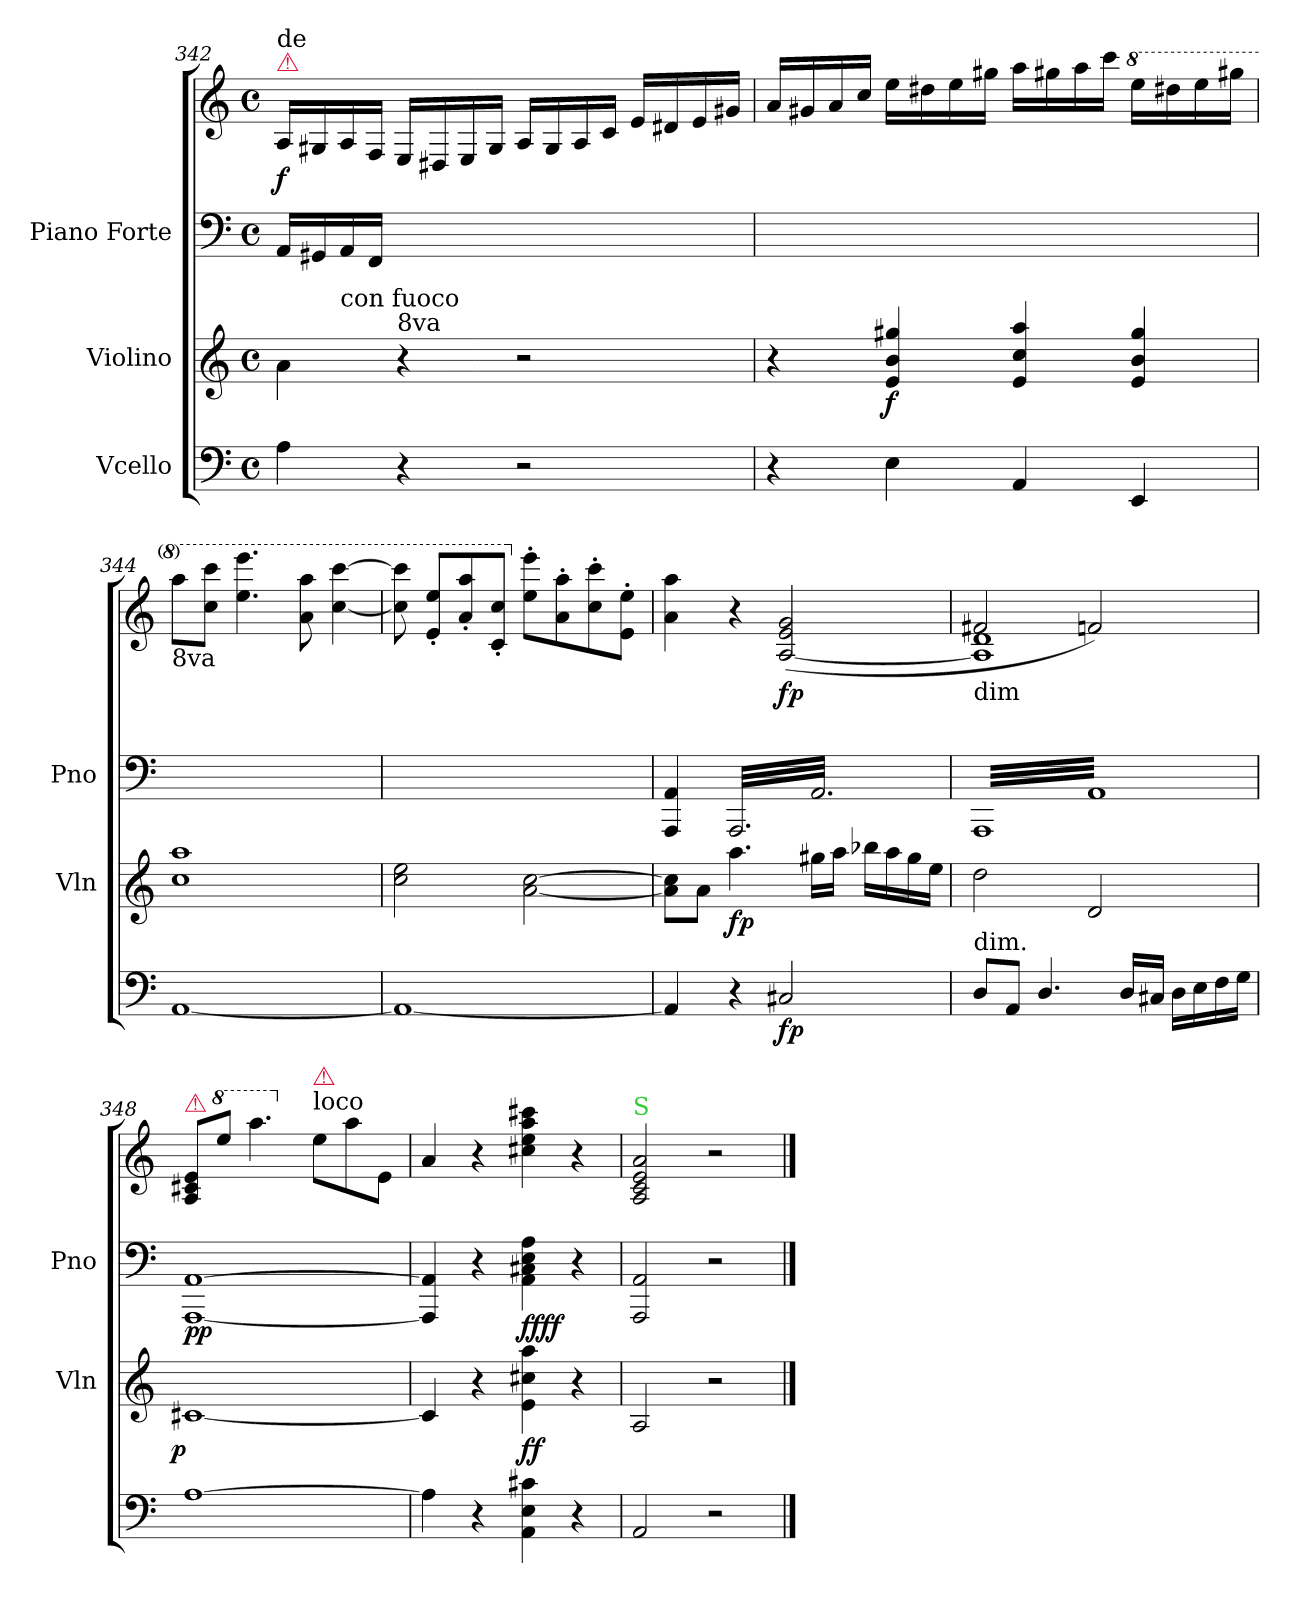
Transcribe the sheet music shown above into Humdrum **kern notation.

**kern	**dynam	**kern	**dynam	**kern	**kern	**dynam
*part3	*part3	*part2	*part2	*part1	*part1	*part1
*staff4	*staff4	*staff3	*staff3	*staff2	*staff1	*staff1/2
*I"Vcello	*	*I"Violino	*	*I"Piano Forte	*	*
*	*	*I'Vln	*	*I'Pno	*	*
*clefF4	*	*clefG2	*	*clefF4	*clefG2	*
*k[]	*	*k[]	*	*k[]	*k[]	*
*M4/4	*	*M4/4	*	*M4/4	*M4/4	*
*met(c)	*	*met(c)	*	*met(c)	*met(c)	*
=342	=342	=342	=342	=342	=342	=342
!	!	!	!	!	!LO:TX:a:color=crimson:t=⚠	!
!	!	!	!	!	!LO:TX:a:t=de	!
4A\	.	4a\	.	16AA/LL	16A/LL	f
.	.	.	.	16GG#X/	16G#X/	.
!	!	!	!	!LO:TX:b:t=con fuoco	!	!
.	.	.	.	16AA/	16A/	.
.	.	.	.	16FF/JJ	16F/JJ	.
!	!	!	!	!LO:TX:b:t=8va	!	!
4r	.	4r	.	16EE/LLyy	16E/LL	.
.	.	.	.	16DD#X/yy	16D#X/	.
.	.	.	.	16EE/yy	16E/	.
.	.	.	.	16GG#/JJyy	16G#/JJ	.
2r	.	2r	.	16AA/LLyy	16A/LL	.
.	.	.	.	16GG#/yy	16G#/	.
.	.	.	.	16AA/yy	16A/	.
.	.	.	.	16C/JJyy	16c/JJ	.
.	.	.	.	16E\LLyy	16e/LL	.
.	.	.	.	16D#X\yy	16d#X/	.
.	.	.	.	16E\yy	16e/	.
.	.	.	.	16G#X\JJyy	16g#X/JJ	.
=343	=343	=343	=343	=343	=343	=343
4r	.	4r	.	16A\LLyy	16a/LL	.
.	.	.	.	16G#X\yy	16g#X/	.
.	.	.	.	16A\yy	16a/	.
.	.	.	.	16c\JJyy	16cc/JJ	.
4E\	.	4e/ 4b/ 4gg#X/	f	16e\LLyy	16ee\LL	.
.	.	.	.	16d#X\yy	16dd#X\	.
.	.	.	.	16e\yy	16ee\	.
.	.	.	.	16g#X\JJyy	16gg#X\JJ	.
4AA/	.	4e/ 4cc/ 4aa/	.	16a\LLyy	16aa\LL	.
.	.	.	.	16g#\yy	16gg#X\	.
.	.	.	.	16a\yy	16aa\	.
.	.	.	.	16cc\JJyy	16ccc\JJ	.
*	*	*	*	*	*8va	*
4EE/	.	4e/ 4b/ 4gg#/	.	16ee\LLyy	16eee\LL	.
.	.	.	.	16dd#X\yy	16ddd#X\	.
.	.	.	.	16ee\yy	16eee\	.
.	.	.	.	16gg#X\JJyy	16ggg#X\JJ	.
=344	=344	=344	=344	=344	=344	=344
!	!	!	!	!LO:TX:a:t=8va	!	!
[>1AA	.	1cc 1aa	.	8aa\Lyy	8aaa\L	.
.	.	.	.	8cyy\ 8ccyy\J	8ccc\ 8cccc\J	.
.	.	.	.	4.eyy\ 4.eeyy\	4.eee\ 4.eeee\	.
.	.	.	.	8Ayy\ 8ayy\	8aa\ 8aaa\	.
.	.	.	.	[4cyy\ [4ccyy\	[4ccc\ [4cccc\	.
=345	=345	=345	=345	=345	=345	=345
1AA_	.	2cc\ 2ee\	.	8c!yy]\ 8cc!yy]\	8cccn!]\ 8cccc!]\	.
.	.	.	.	8Eyy'\ 8eyy'\L	8ee'/ 8eee'/L	.
.	.	.	.	8Ayy'\ 8ayy'\	8aa'/ 8aaa'/	.
.	.	.	.	8Cyy'\ 8cyy'\J	8cc'/ 8ccc'/J	.
*	*	*	*	*	*X8va	*
.	.	[2a\ [2cc\	.	8Eyy'\ 8eyy'\L	8ee'\ 8eee'\L	.
.	.	.	.	8AAyy'\ 8Ayy'\	8a'\ 8aa'\	.
.	.	.	.	8Cyy'\ 8cyy'\	8cc'\ 8ccc'\	.
.	.	.	.	8EEyy'\ 8Eyy'\J	8e'\ 8ee'\J	.
=346	=346	=346	=346	=346	=346	=346
4AA/]	.	8a]\ 8cc]\L	.	4AAA/ 4AA/	4a\ 4aa\	.
.	.	8a\J	.	.	.	.
*	*	*	*	*tremolo	*	*
4r	.	4.aa\	fp	32AAA/LLL	4r	.
.	.	.	.	32AA/	.	.
.	.	.	.	32AAA/	.	.
.	.	.	.	32AA/	.	.
.	.	.	.	32AAA/	.	.
.	.	.	.	32AA/	.	.
.	.	.	.	32AAA/	.	.
.	.	.	.	32AA/	.	.
2C#X/	fp	.	.	32AAA/	(>[2A/ 2e/ 2g/	fp
.	.	.	.	32AA/	.	.
.	.	.	.	32AAA/	.	.
.	.	.	.	32AA/	.	.
.	.	16gg#X\LL	.	32AAA/	.	.
.	.	.	.	32AA/	.	.
.	.	16aa\JJ	.	32AAA/	.	.
.	.	.	.	32AA/	.	.
.	.	16bb-X\LL	.	32AAA/	.	.
.	.	.	.	32AA/	.	.
.	.	16aa\	.	32AAA/	.	.
.	.	.	.	32AA/	.	.
.	.	16gg#\	.	32AAA/	.	.
.	.	.	.	32AA/	.	.
.	.	16ee\JJ	.	32AAA/	.	.
.	.	.	.	32AA/JJJ	.	.
=347	=347	=347	=347	=347	=347	=347
*	*	*	*	*	*^	*
!	!	!	!	!	!LO:TX:c:t=dim	!	!
!LO:TX:t=dim.	!	!	!	!	!	!	!
8D/L	.	2dd\	.	32AAALLL	2f#X/	1A] 1d	.
.	.	.	.	32AA	.	.	.
.	.	.	.	32AAA	.	.	.
.	.	.	.	32AA	.	.	.
8AA/J	.	.	.	32AAA	.	.	.
.	.	.	.	32AA	.	.	.
.	.	.	.	32AAA	.	.	.
.	.	.	.	32AA	.	.	.
4.D/	.	.	.	32AAA	.	.	.
.	.	.	.	32AA	.	.	.
.	.	.	.	32AAA	.	.	.
.	.	.	.	32AA	.	.	.
.	.	.	.	32AAA	.	.	.
.	.	.	.	32AA	.	.	.
.	.	.	.	32AAA	.	.	.
.	.	.	.	32AA	.	.	.
.	.	2d/	.	32AAA	2fn/)	.	.
.	.	.	.	32AA	.	.	.
.	.	.	.	32AAA	.	.	.
.	.	.	.	32AA	.	.	.
16D/LL	.	.	.	32AAA	.	.	.
.	.	.	.	32AA	.	.	.
16C#X/JJ	.	.	.	32AAA	.	.	.
.	.	.	.	32AA	.	.	.
16D\LL	.	.	.	32AAA	.	.	.
.	.	.	.	32AA	.	.	.
16E\	.	.	.	32AAA	.	.	.
.	.	.	.	32AA	.	.	.
16F\	.	.	.	32AAA	.	.	.
.	.	.	.	32AA	.	.	.
16G\JJ	.	.	.	32AAA	.	.	.
.	.	.	.	32AAJJJ	.	.	.
*	*	*	*	*Xtremolo	*	*	*
*	*	*	*	*	*v	*v	*
=348	=348	=348	=348	=348	=348	=348
!	!	!	!	!	!LO:TX:a:color=crimson:t=⚠	!
!	!	!	!LO:DY:rj	!	!	!LO:DY:b=2
[1A	.	[1c#X	p	[1AAA [1AA	8A/ 8c#X/ 8e/L	p p
.	.	.	.	.	.	.
.	.	.	.	.	.	.
.	.	.	.	.	.	.
*	*	*	*	*	*8va	*
.	.	.	.	.	8eee\J	.
.	.	.	.	.	.	.
.	.	.	.	.	.	.
.	.	.	.	.	.	.
.	.	.	.	.	4.aaa\	.
.	.	.	.	.	.	.
.	.	.	.	.	.	.
.	.	.	.	.	.	.
.	.	.	.	.	.	.
.	.	.	.	.	.	.
.	.	.	.	.	.	.
.	.	.	.	.	.	.
*	*	*	*	*	*X8va	*
!	!	!	!	!	!LO:TX:a:t=loco	!
!	!	!	!	!	!LO:TX:a:color=crimson:t=⚠	!
.	.	.	.	.	8ee\L	.
.	.	.	.	.	8aa\	.
.	.	.	.	.	8e/J	.
=349	=349	=349	=349	=349	=349	=349
4A\]	.	4c#/]	.	4AAA]/ 4AA]/	4a/	.
4r	.	4r	.	4r	4r	.
!	!	!	!	!	!	!LO:DY:b=2
4AA\ 4E\ 4c#X\	.	4e\ 4cc#X\ 4aa\	ff	4AA\ 4C#X\ 4E\ 4A\	4cc#X\ 4ee\ 4aa\ 4ccc#X\	ff ff
4r	.	4r	.	4r	4r	.
=350	=350	=350	=350	=350	=350	=350
!	!	!	!	!	!LO:TX:a:color=limegreen:t=S	!
2AA/	.	2A/	.	2AAA/ 2AA/	2A/ 2c/ 2e/ 2a/	.
2r	.	2r	.	2r	2r	.
==	==	==	==	==	==	==
*-	*-	*-	*-	*-	*-	*-
